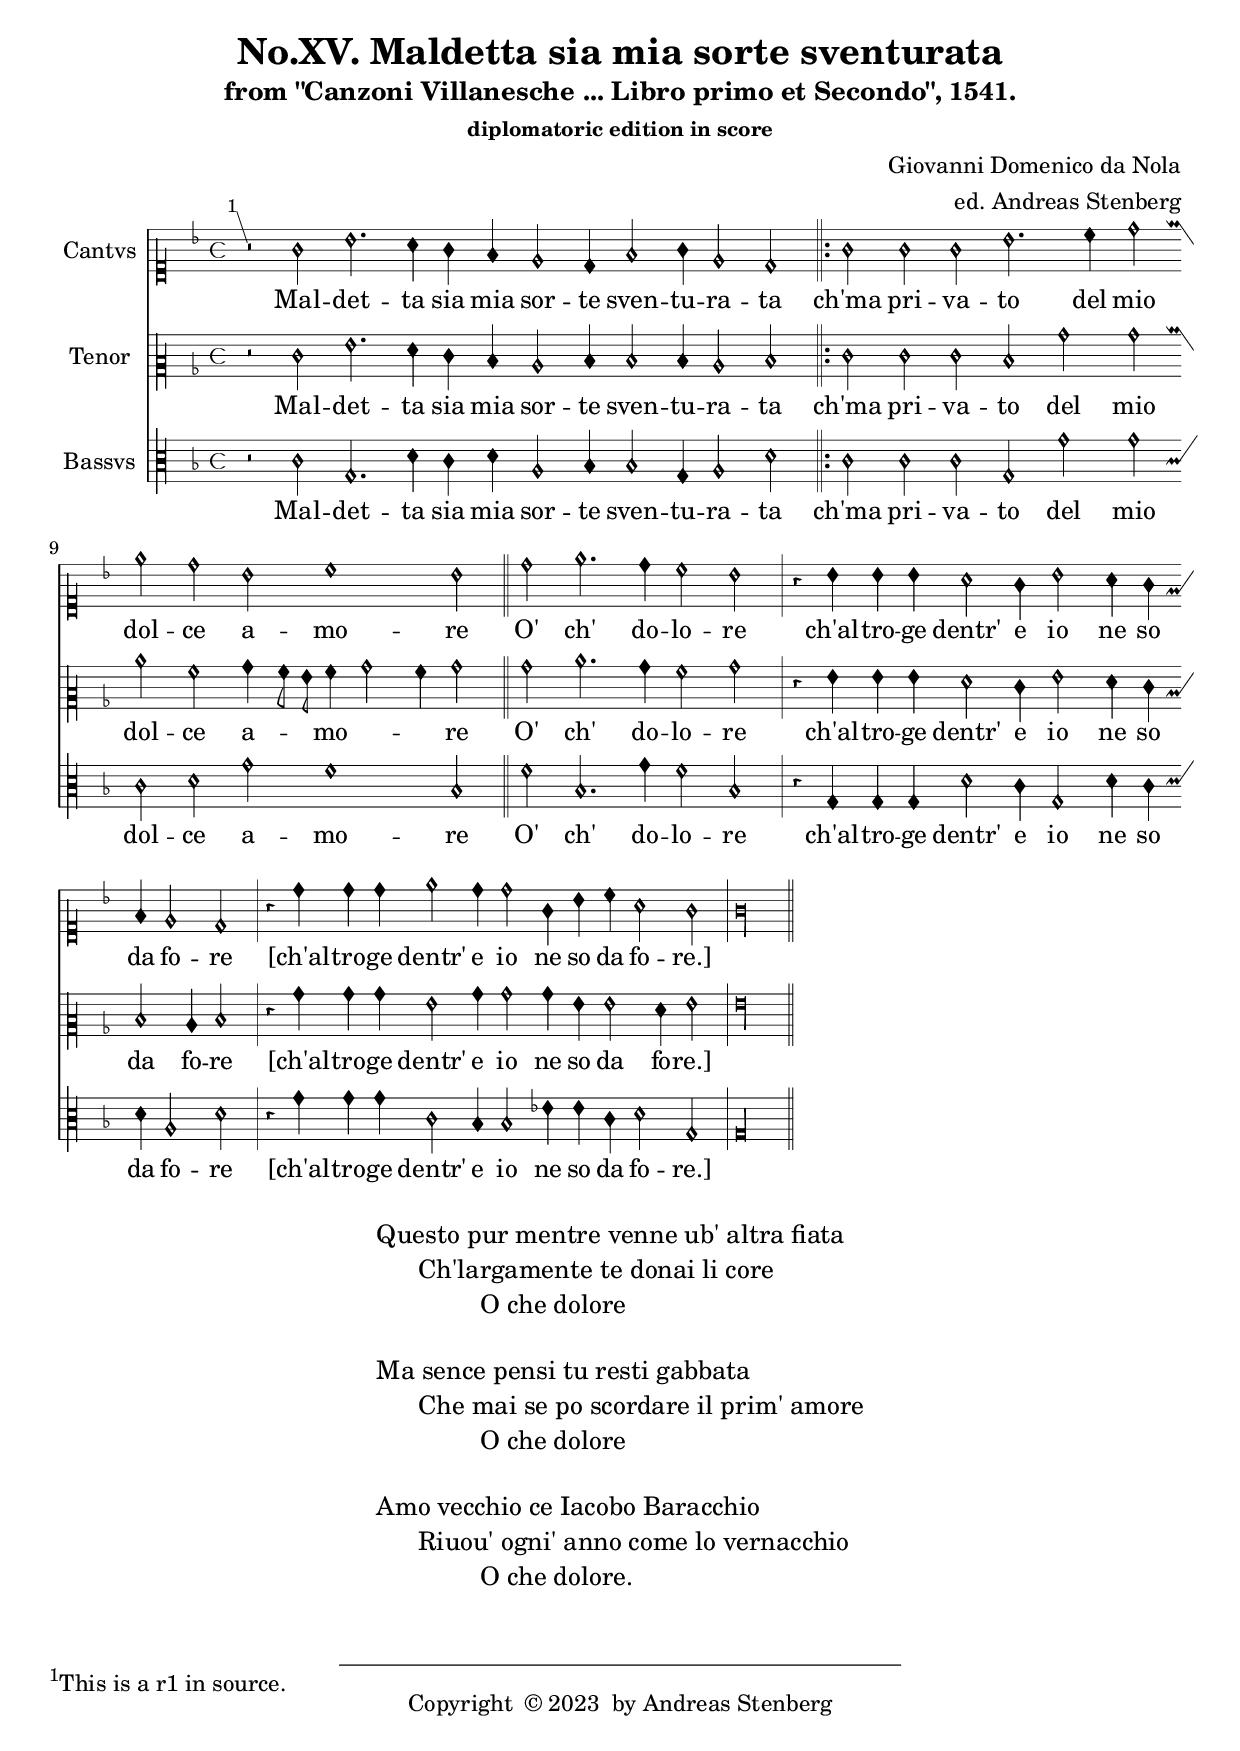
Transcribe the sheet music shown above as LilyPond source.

\version "2.20.0"
\language "deutsch"
 \defineBarLine ":||:" #'(":||:" "" "")
 \defineBarLine "||:" #'("||:" "" "")
 ficta = { \set suggestAccidentals = ##t }
 \header {

  title = "No.XV. Maldetta sia mia sorte sventurata"

  subtitle = "from \"Canzoni Villanesche ... Libro primo et Secondo\", 1541."

  subsubtitle = "diplomatoric edition in score"

  composer = "Giovanni Domenico da Nola"

  arranger = "ed. Andreas Stenberg"
  poet = ""
  meter =""

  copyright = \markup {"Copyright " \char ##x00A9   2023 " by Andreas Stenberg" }

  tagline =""

}


global = {
  \autoBeamOff
  \override Staff.TimeSignature.style =#'mensural
  \override NoteHead.style = #'petrucci
  \override Flag.style =#'mensural
  \override Rest.style = #'mensural
  \override Staff.Accidental.glyph-name-alist =
  #alteration-mensural-glyph-name-alist
  \override Staff.BarLine.bar-extent = #'(-3.0 . 3.0)
  \accidentalStyle no-reset
  \key f \major
  \time 4/4
}

sopranoVoice = \relative c'' {

  %% to chose cleffing comment in and out as needed.
  \clef "petrucci-c1"			%% orignal clefing
  %  \clef "petrucci-g"  		%% semi-moderniced clefing to facilitate reading
  \global
  \dynamicUp
  % Music follows here.
    \override Staff.BarLine.transparent =##t
  \footnote #'(-1 . 3) "This is a r1 in source." r2
  g2 b2.
  a4 g4 f4
  e2 d4 f2 g4
  e2 d2

  \once \revert Staff.BarLine.transparent

  \bar "||:"

  g2
  g2 g2
  b2. c4
  d2 e2
  d2 b2
  c1 b2

  \once \revert Staff.BarLine.transparent
  \once  \override Staff.BarLine.bar-extent = #'(-3 . 3)
  \bar "||"

    d2 e2. d4
    c2 b2

  \once \revert Staff.BarLine.transparent
  \once  \override Staff.BarLine.bar-extent = #'(-3 . 3)
  \bar "|"

  r4 b4 b4 b4
  a2 g4 b2 a4
  g4 f4 e2
  d2

  \once \revert Staff.BarLine.transparent
  \once  \override Staff.BarLine.bar-extent = #'(-3 . 3)
  \bar "|"
  r4 d'4 d4 d4
  e2 d4 d2 g,4
  b4 c4 a2
  g2
      \once \revert Staff.BarLine.transparent


      \bar "|"

      g\longa*1/2

  \once \revert Staff.BarLine.transparent

  \once  \override Staff.BarLine.bar-extent = #'(-3 . 3)

      \bar "||"

}

verseSopranoVoice = \lyricmode {
  % Lyrics follow here.
  Mal -- det -- ta sia mia sor -- te sven -- tu -- ra -- ta
  ch'ma pri -- va -- to del mio dol -- ce a -- mo -- re
  O' ch' do -- lo -- re
  ch'al -- tro -- ge dentr' e io ne so da fo -- re
  [ch'al -- tro -- ge dentr' e io ne so da fo -- re.]
}

tenorVoice = \relative c' {

%% to chose cleffing comment in and out as needed.
  \clef "petrucci-c2"			%% orignal clefing
  %  \clef "petrucci-g"  		%% semi-moderniced clefing to facilitate reading
  \global
  \dynamicUp
  % Music follows here.

  r2 e2
  g2. f4  e4 d4
  c2 d4 d2 d4
  c2 d2
  \once \revert Staff.BarLine.transparent

  e2
  e2 e2
  d2 b'2
  b2 c2
  a2 b4\melisma a8 g8\melismaEnd
  a4\melisma b2 a4\melismaEnd
  b2

  \once \revert Staff.BarLine.transparent
  \once  \override Staff.BarLine.bar-extent = #'(-3 . 3)
  \bar "||"

  b2
  c2. b4
  a2 b2

  \once \revert Staff.BarLine.transparent
  \bar "|"

  r4 g4 g4 g4
  f2 e4 g2 f4
  e4 d2 c4
  d2
  \once \revert Staff.BarLine.transparent
  \bar "|"
  r4 b'4 b4 b4
  g2 b4 b2 b4
  g4 g2 f4
  g2
  \once \revert Staff.BarLine.transparent
  \bar "|"

  g\longa*1/2

  \once \revert Staff.BarLine.transparent

  \once  \override Staff.BarLine.bar-extent = #'(-3 . 3)



}

verseTenorVoice = \lyricmode {
  % Lyrics follow here.

  Mal -- det -- ta sia mia sor -- te sven -- tu -- ra -- ta
  ch'ma pri -- va -- to del mio dol -- ce a -- mo -- re
  O' ch' do -- lo -- re
  ch'al -- tro -- ge dentr' e io ne so da fo -- re
  [ch'al -- tro -- ge dentr' e io ne so da fo -- re.]

}

bassVoice = \relative c {
  \global
  \dynamicUp
  % Music follows here.

  r2 c'2
  g2. d'4 c4 d4
  a2 b4 b2 g4
  a2 d2

  \once \revert Staff.BarLine.transparent

  c2 c2 c2
  g2 g'2
  g2 c,2
  d2 g2
  f1 b,2

  \once \revert Staff.BarLine.transparent
  \once  \override Staff.BarLine.bar-extent = #'(-3 . 3)

  f'2
  b,2. g'4 f2
  b,2
  \once \revert Staff.BarLine.transparent
  \once  \override Staff.BarLine.bar-extent = #'(-3 . 3)
  r4 g4 g4 g4
  d'2 c4 g2 d'4
  c4 d4  a2 d2
    \once \revert Staff.BarLine.transparent
  \once  \override Staff.BarLine.bar-extent = #'(-3 . 3)
  r4 g4 g4 g4
  c,2 b4 b2 es4
  es4 c4 d2
    \once \revert Staff.BarLine.transparent
  \once  \override Staff.BarLine.bar-extent = #'(-3 . 3)
  g,2
  \once \revert Staff.BarLine.transparent

  g\longa*1/2

  \once \revert Staff.BarLine.transparent

  \once  \override Staff.BarLine.bar-extent = #'(-3 . 3)


}

verseBassVoice = \lyricmode {
  % Lyrics follow here.

  Mal -- det -- ta sia mia sor -- te sven -- tu -- ra -- ta
  ch'ma pri -- va -- to del mio dol -- ce a -- mo -- re
  O' ch' do -- lo -- re
  ch'al -- tro -- ge dentr' e io ne so da fo -- re
  [ch'al -- tro -- ge dentr' e io ne so da fo -- re.]

}

sopranoVoicePart = \new MensuralStaff \with {
  instrumentName = "Cantvs"
  midiInstrument = "choir aahs"
} { \sopranoVoice }
\addlyrics { \verseSopranoVoice }

tenorVoicePart = \new MensuralStaff \with {
  instrumentName = "Tenor"
  midiInstrument = "choir aahs"
} {  \tenorVoice }
\addlyrics { \verseTenorVoice }

bassVoicePart = \new MensuralStaff \with {
  instrumentName = "Bassvs"
  midiInstrument = "choir aahs"
} { \clef "petrucci-c3" \bassVoice }
\addlyrics { \verseBassVoice }

\score {
  <<
    \sopranoVoicePart
    \tenorVoicePart
    \bassVoicePart
  >>
  \layout { }
  \midi {
    \tempo 4=100
  }
}

%\pageBreak

\markup {

  \fontsize #1.0

  \column {


    \fill-line {

      \column {

        \line { Questo pur mentre venne ub' altra fiata  }

        \line { \hspace #4 Ch'largamente te donai li core }

        \line { \hspace #10 O che dolore }

    \vspace #1.0

        \line { Ma sence pensi tu resti gabbata }

        \line { \hspace #4 Che mai se po scordare il prim' amore }

        \line { \hspace #10 O che dolore }

        \vspace #1.0

        \line { Amo vecchio ce Iacobo Baracchio }

        \line { \hspace #4 Riuou' ogni' anno come lo vernacchio }

        \line { \hspace #10 O che dolore. }

      }
    }

  }

}

\paper {
  page-breaking = #ly:minimal-breaking
  ragged-bottom = ##t
  ragged-last-bottom = ##t
  ragged-last = ##t
}